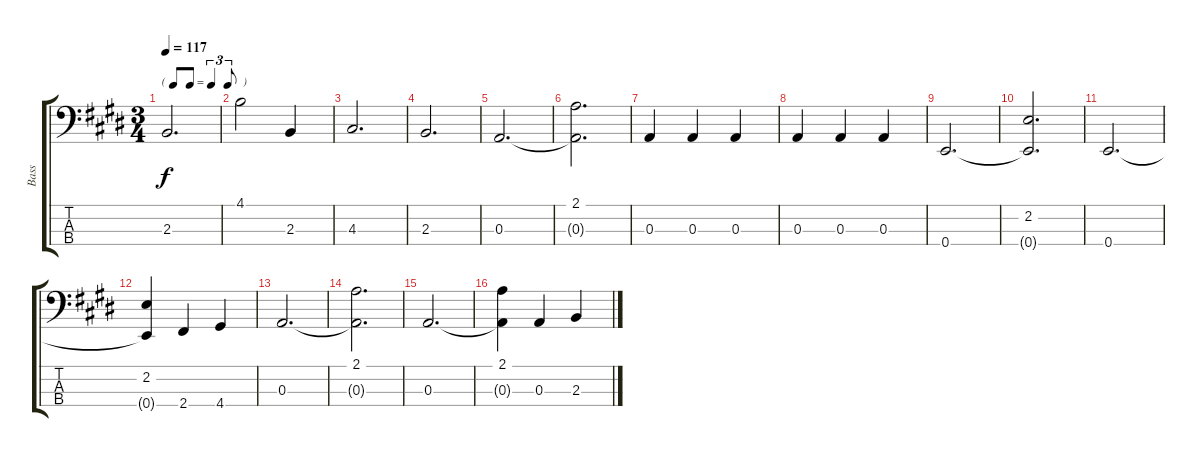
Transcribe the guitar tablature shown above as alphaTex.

\track ("Bass" "Bass") {instrument electricbassfinger}
\staff {score tabs}
\tuning (G2 D2 A1 E1) {hide}
\ts (3 4)
\tf triplet8th
\tempo 117
\clef f4
\ks e
2.3.2{d dy f} |
4.1.2 2.3.4 |
4.3.2{d} |
2.3.2{d} |
0.3.2{d} |
(2.1 0.3{t}).2{d} |
0.3.4 0.3.4 0.3.4 |
0.3.4 0.3.4 0.3.4 |
0.4.2{d} |
(2.2 0.4{t}).2{d} |
0.4.2{d} |
(2.2 0.4{t}).4 2.4.4 4.4.4 |
0.3.2{d} |
(2.1 0.3{t}).2{d} |
0.3.2{d} |
(2.1 0.3{t}).4 0.3.4 2.3.4
